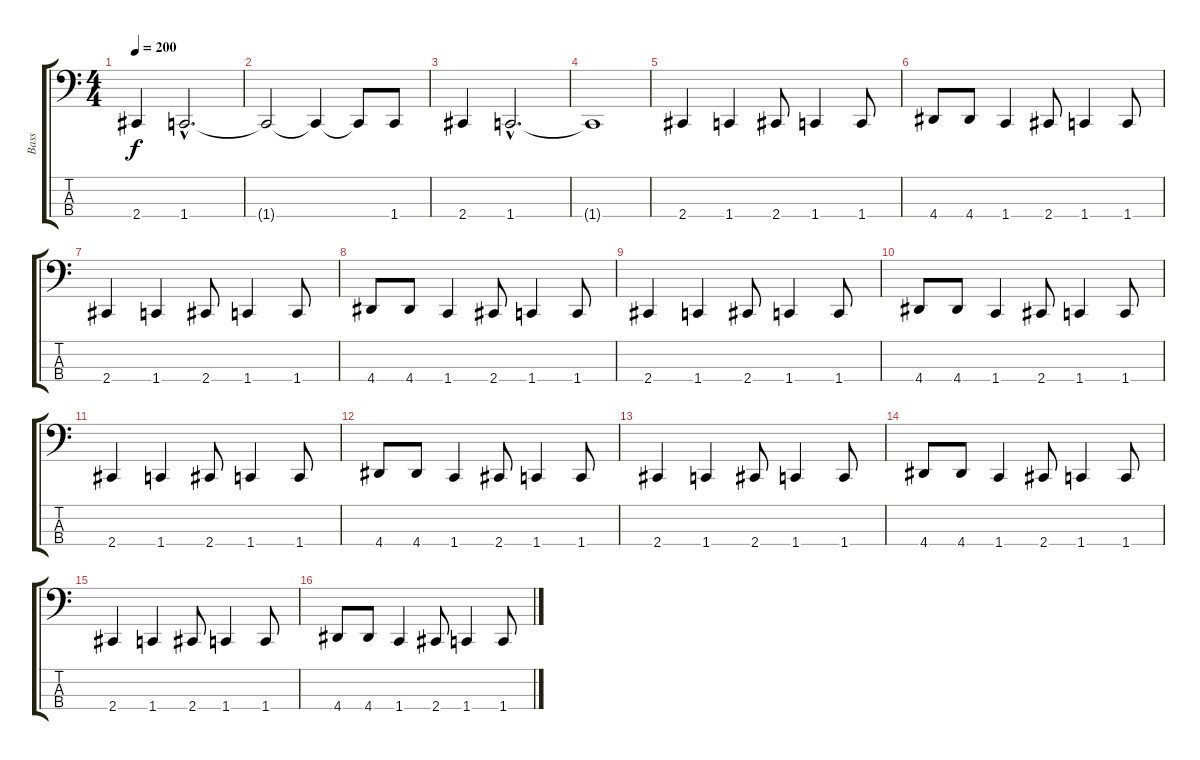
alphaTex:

\track ("Bass" "Bass") {instrument electricbassfinger}
\staff {score tabs}
\tuning (D2 A1 E1 B0) {hide}
\ts (4 4)
\tempo 200
\clef f4
\ks c
2.4.4{dy f} 1.4{hac}.2{d} |
1.4{t}.2 1.4{t}.4 1.4{t}.8 1.4.8 |
2.4.4 1.4{hac}.2{d} |
1.4{t}.1 |
2.4.4 1.4.4 2.4.8 1.4.4 1.4.8 |
4.4.8 4.4.8 1.4.4 2.4.8 1.4.4 1.4.8 |
2.4.4 1.4.4 2.4.8 1.4.4 1.4.8 |
4.4.8 4.4.8 1.4.4 2.4.8 1.4.4 1.4.8 |
2.4.4 1.4.4 2.4.8 1.4.4 1.4.8 |
4.4.8 4.4.8 1.4.4 2.4.8 1.4.4 1.4.8 |
2.4.4 1.4.4 2.4.8 1.4.4 1.4.8 |
4.4.8 4.4.8 1.4.4 2.4.8 1.4.4 1.4.8 |
2.4.4 1.4.4 2.4.8 1.4.4 1.4.8 |
4.4.8 4.4.8 1.4.4 2.4.8 1.4.4 1.4.8 |
2.4.4 1.4.4 2.4.8 1.4.4 1.4.8 |
4.4.8 4.4.8 1.4.4 2.4.8 1.4.4 1.4.8
